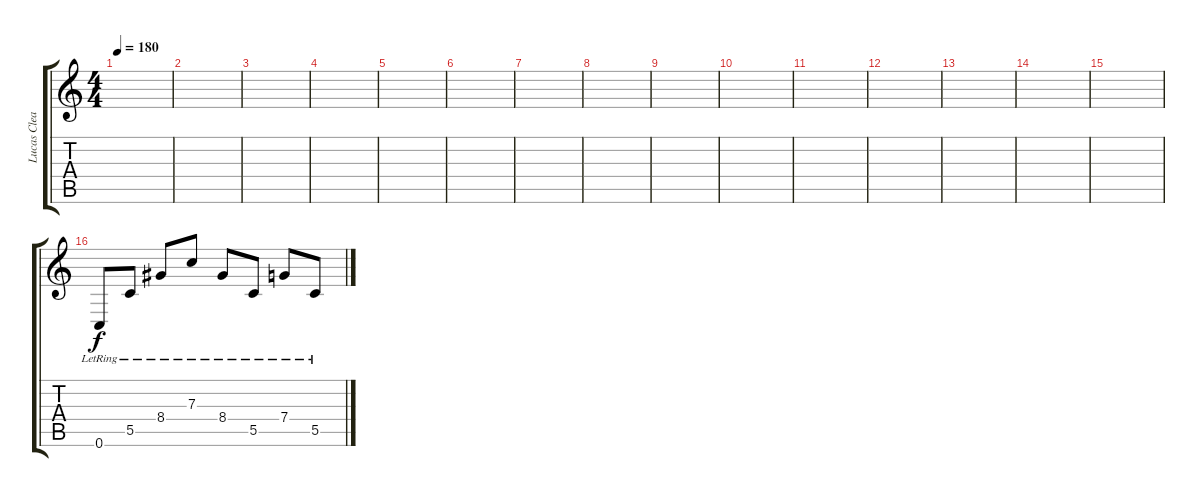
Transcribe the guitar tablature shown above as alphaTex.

\track ("Lucas Clean" "Lucas Clea") {instrument electricguitarclean}
\staff {score tabs}
\tuning (D4 A3 F3 C3 G2 C2) {hide}
\ts (4 4)
\tempo 180
\clef g2
\ks c
|
|
|
|
|
|
|
|
|
|
|
|
|
|
|
0.6{lr}.8{volume 12 instrument electricguitarclean} 5.5{lr}.8 8.4{lr}.8 7.3{lr}.8 8.4{lr}.8 5.5{lr}.8 7.4{lr}.8 5.5{lr}.8
